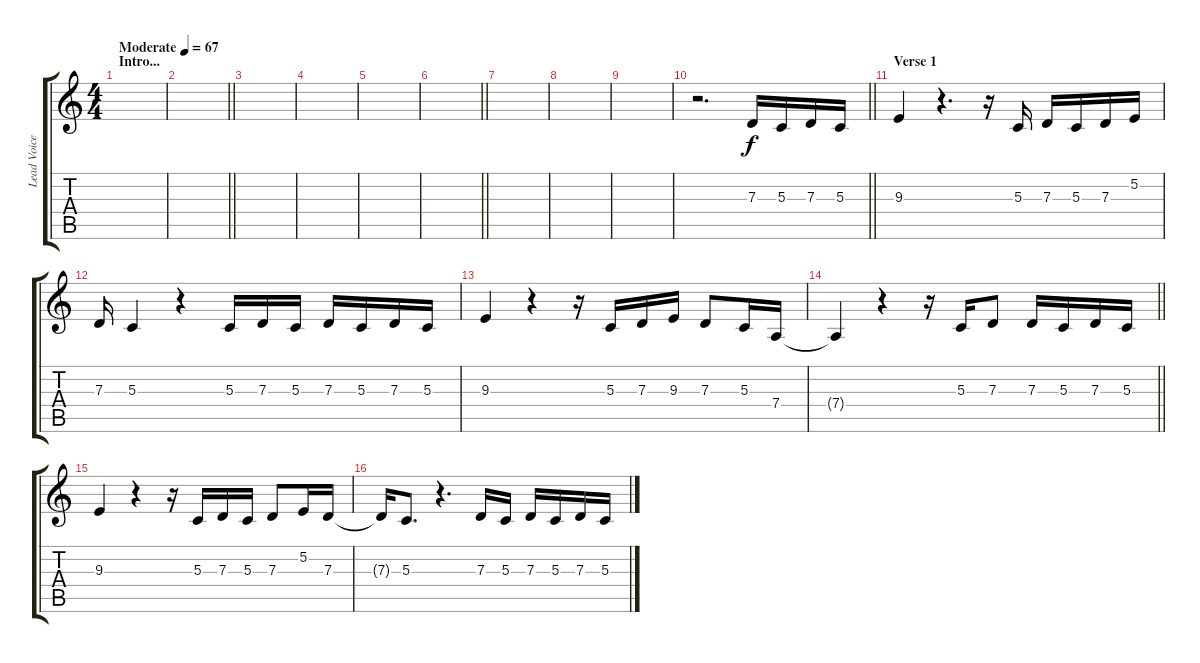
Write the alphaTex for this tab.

\track ("Lead Voice" "Lead Voice") {instrument lead2sawtooth}
\staff {score tabs}
\tuning (E4 B3 G3 D3 A2 E2) {hide}
\ts (4 4)
\section ("" "Intro...")
\tempo (67 "Moderate")
\clef g2
\ks c
|
\barLineRight lightlight
|
|
|
|
\barLineRight lightlight
|
|
|
|
\barLineRight lightlight
r.2{d} 7.3.16 5.3.16 7.3.16 5.3.16 |
\section ("" "Verse 1")
9.3.4 r.4{d} r.16 5.3.16 7.3.16 5.3.16 7.3.16 5.2.16 |
7.3.16 5.3.4 r.4 5.3.16 7.3.16 5.3.16 7.3.16 5.3.16 7.3.16 5.3.16 |
9.3.4 r.4 r.16 5.3.16 7.3.16 9.3.16 7.3.8 5.3.16 7.4.16 |
\barLineRight lightlight
7.4{t}.4 r.4 r.16 5.3.16 7.3.8 7.3.16 5.3.16 7.3.16 5.3.16 |
9.3.4 r.4 r.16 5.3.16 7.3.16 5.3.16 7.3.8 5.2.16 7.3.16 |
7.3{t}.16 5.3.8{d} r.4{d} 7.3.16 5.3.16 7.3.16 5.3.16 7.3.16 5.3.16
